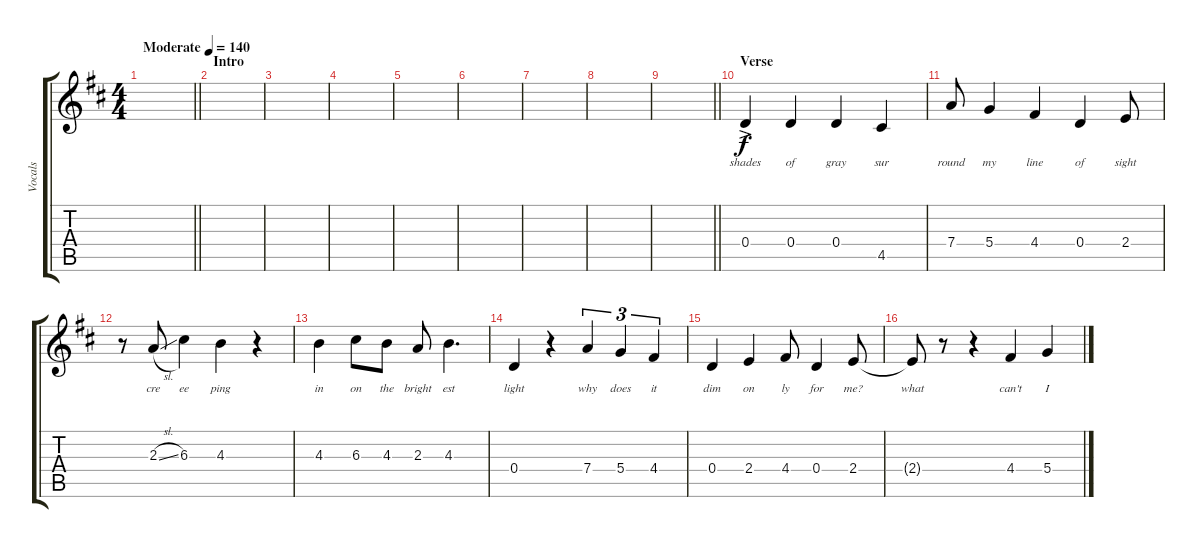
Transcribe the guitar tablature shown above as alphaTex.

\track ("Vocals" "Vocals") {instrument electricguitarjazz}
\staff {score tabs}
\tuning (E4 B3 G3 D3 A2 E2) {hide}
\ts (4 4)
\tempo (140 "Moderate")
\clef g2
\barLineRight lightlight
\ks d
|
\section ("" "Intro")
|
|
|
|
|
|
|
\barLineRight lightlight
|
\section ("" "Verse")
0.4{ac}.4{lyrics (0 "shades") lyrics (1 "") lyrics (2 "") lyrics (3 "") lyrics (4 "")} 0.4.4{lyrics (0 "of") lyrics (1 "") lyrics (2 "") lyrics (3 "") lyrics (4 "") dy f} 0.4.4{lyrics (0 "gray") lyrics (1 "") lyrics (2 "") lyrics (3 "") lyrics (4 "")} 4.5.4{lyrics (0 "sur") lyrics (1 "") lyrics (2 "") lyrics (3 "") lyrics (4 "")} |
7.4.8{lyrics (0 "round") lyrics (1 "") lyrics (2 "") lyrics (3 "") lyrics (4 "")} 5.4.4{lyrics (0 "my") lyrics (1 "") lyrics (2 "") lyrics (3 "") lyrics (4 "")} 4.4.4{lyrics (0 "line") lyrics (1 "") lyrics (2 "") lyrics (3 "") lyrics (4 "")} 0.4.4{lyrics (0 "of") lyrics (1 "") lyrics (2 "") lyrics (3 "") lyrics (4 "")} 2.4.8{lyrics (0 "sight") lyrics (1 "") lyrics (2 "") lyrics (3 "") lyrics (4 "")} |
r.8 2.3{sl}.8{lyrics (0 "cre") lyrics (1 "") lyrics (2 "") lyrics (3 "") lyrics (4 "")} 6.3.4{lyrics (0 "ee") lyrics (1 "") lyrics (2 "") lyrics (3 "") lyrics (4 "")} 4.3.4{lyrics (0 "ping") lyrics (1 "") lyrics (2 "") lyrics (3 "") lyrics (4 "")} r.4 |
4.3.4{lyrics (0 "in") lyrics (1 "") lyrics (2 "") lyrics (3 "") lyrics (4 "")} 6.3.8{lyrics (0 "on") lyrics (1 "") lyrics (2 "") lyrics (3 "") lyrics (4 "")} 4.3.8{lyrics (0 "the") lyrics (1 "") lyrics (2 "") lyrics (3 "") lyrics (4 "")} 2.3.8{lyrics (0 "bright") lyrics (1 "") lyrics (2 "") lyrics (3 "") lyrics (4 "")} 4.3.4{d lyrics (0 "est") lyrics (1 "") lyrics (2 "") lyrics (3 "") lyrics (4 "")} |
0.4.4{lyrics (0 "light") lyrics (1 "") lyrics (2 "") lyrics (3 "") lyrics (4 "")} r.4 7.4.4{tu (3 2) lyrics (0 "why") lyrics (1 "") lyrics (2 "") lyrics (3 "") lyrics (4 "")} 5.4.4{tu (3 2) lyrics (0 "does") lyrics (1 "") lyrics (2 "") lyrics (3 "") lyrics (4 "")} 4.4.4{tu (3 2) lyrics (0 "it") lyrics (1 "") lyrics (2 "") lyrics (3 "") lyrics (4 "")} |
0.4.4{lyrics (0 "dim") lyrics (1 "") lyrics (2 "") lyrics (3 "") lyrics (4 "")} 2.4.4{lyrics (0 "on") lyrics (1 "") lyrics (2 "") lyrics (3 "") lyrics (4 "")} 4.4.8{lyrics (0 "ly") lyrics (1 "") lyrics (2 "") lyrics (3 "") lyrics (4 "")} 0.4.4{lyrics (0 "for") lyrics (1 "") lyrics (2 "") lyrics (3 "") lyrics (4 "")} 2.4.8{lyrics (0 "me?") lyrics (1 "") lyrics (2 "") lyrics (3 "") lyrics (4 "")} |
2.4{t}.8{lyrics (0 "what") lyrics (1 "") lyrics (2 "") lyrics (3 "") lyrics (4 "")} r.8 r.4 4.4.4{lyrics (0 "can't") lyrics (1 "") lyrics (2 "") lyrics (3 "") lyrics (4 "")} 5.4.4{lyrics (0 "I") lyrics (1 "") lyrics (2 "") lyrics (3 "") lyrics (4 "")}
